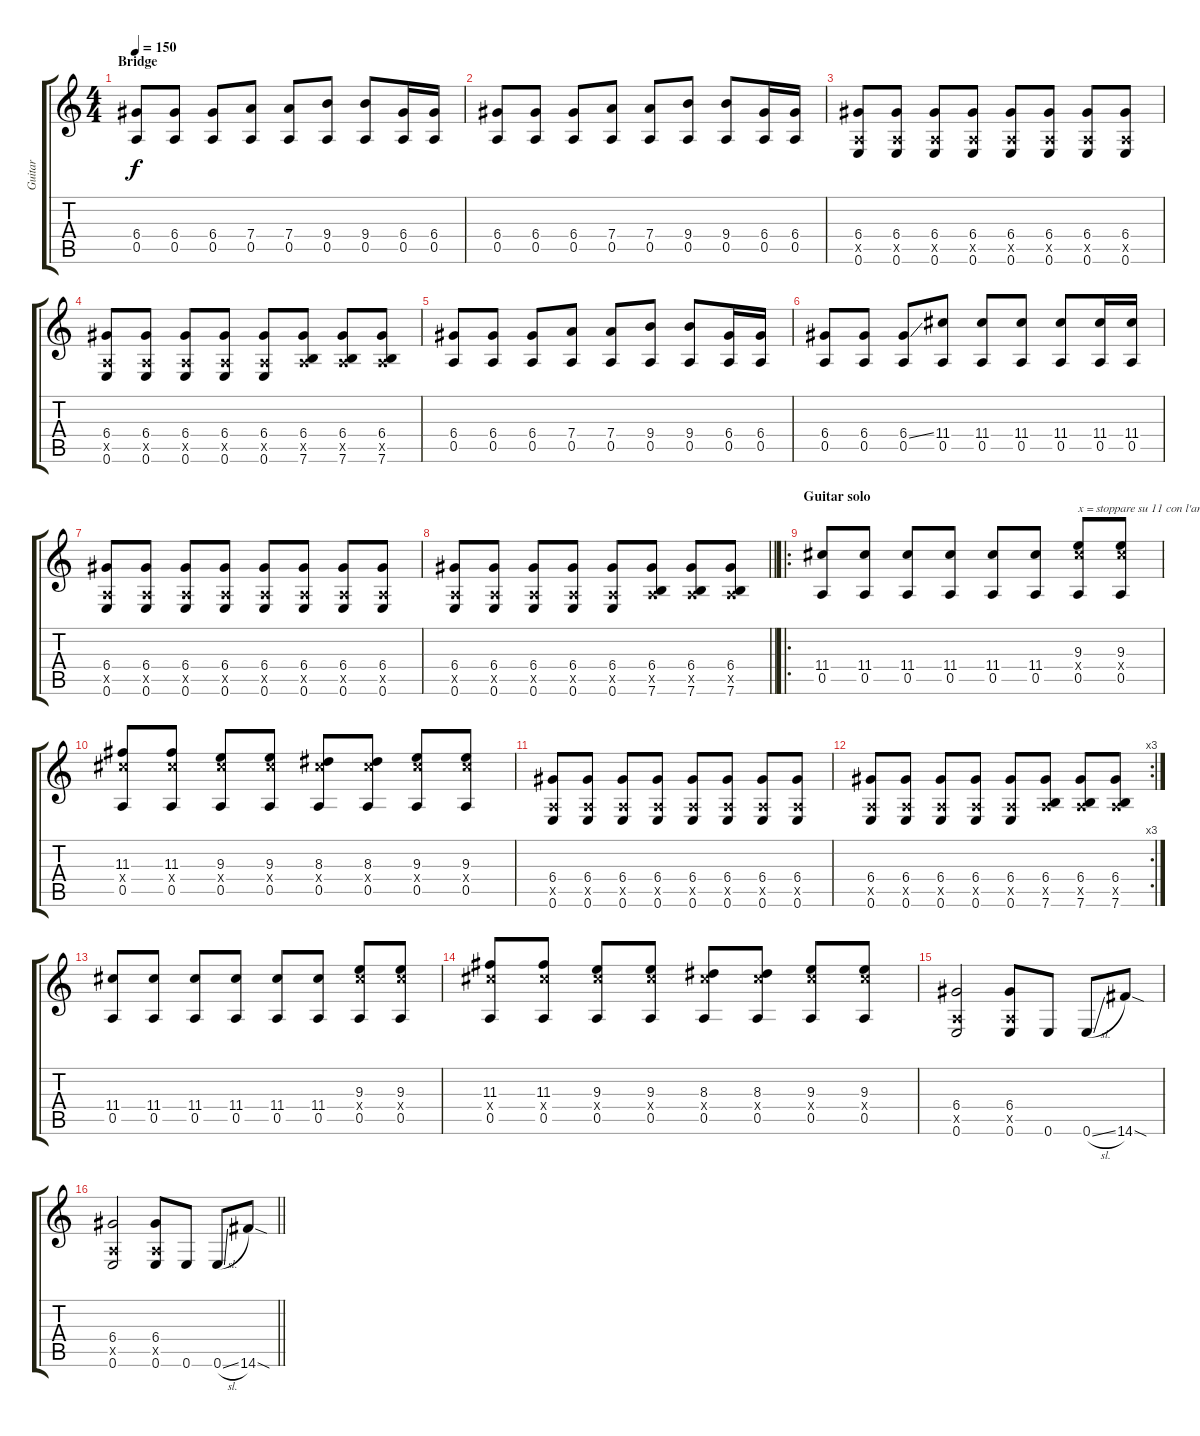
\track ("Guitar" "Guitar") {instrument overdrivenguitar}
\staff {score tabs}
\tuning (E4 B3 G3 D3 A2 E2) {hide}
\ts (4 4)
\section ("" "Bridge")
\tempo 150
\clef g2
\ks c
(6.4 0.5).8{dy f} (6.4 0.5).8 (6.4 0.5).8 (7.4 0.5).8 (7.4 0.5).8 (9.4 0.5).8 (9.4 0.5).8 (6.4 0.5).16 (6.4 0.5).16 |
(6.4 0.5).8 (6.4 0.5).8 (6.4 0.5).8 (7.4 0.5).8 (7.4 0.5).8 (9.4 0.5).8 (9.4 0.5).8 (6.4 0.5).16 (6.4 0.5).16 |
(6.4 0.5{x} 0.6).8 (6.4 0.5{x} 0.6).8 (6.4 0.5{x} 0.6).8 (6.4 0.5{x} 0.6).8 (6.4 0.5{x} 0.6).8 (6.4 0.5{x} 0.6).8 (6.4 0.5{x} 0.6).8 (6.4 0.5{x} 0.6).8 |
(6.4 0.5{x} 0.6).8 (6.4 0.5{x} 0.6).8 (6.4 0.5{x} 0.6).8 (6.4 0.5{x} 0.6).8 (6.4 0.5{x} 0.6).8 (6.4 0.5{x} 7.6).8 (6.4 0.5{x} 7.6).8 (6.4 0.5{x} 7.6).8 |
(6.4 0.5).8 (6.4 0.5).8 (6.4 0.5).8 (7.4 0.5).8 (7.4 0.5).8 (9.4 0.5).8 (9.4 0.5).8 (6.4 0.5).16 (6.4 0.5).16 |
(6.4 0.5).8 (6.4 0.5).8 (6.4{ss} 0.5).8 (11.4 0.5).8 (11.4 0.5).8 (11.4 0.5).8 (11.4 0.5).8 (11.4 0.5).16 (11.4 0.5).16 |
(6.4 0.5{x} 0.6).8 (6.4 0.5{x} 0.6).8 (6.4 0.5{x} 0.6).8 (6.4 0.5{x} 0.6).8 (6.4 0.5{x} 0.6).8 (6.4 0.5{x} 0.6).8 (6.4 0.5{x} 0.6).8 (6.4 0.5{x} 0.6).8 |
\barLineRight lightlight
(6.4 0.5{x} 0.6).8 (6.4 0.5{x} 0.6).8 (6.4 0.5{x} 0.6).8 (6.4 0.5{x} 0.6).8 (6.4 0.5{x} 0.6).8 (6.4 0.5{x} 7.6).8 (6.4 0.5{x} 7.6).8 (6.4 0.5{x} 7.6).8 |
\ro
\section ("" "Guitar solo")
(11.4 0.5).8 (11.4 0.5).8 (11.4 0.5).8 (11.4 0.5).8 (11.4 0.5).8 (11.4 0.5).8 (9.3 11.4{x} 0.5).8{txt "x = stoppare su 11 con l'anulare"} (9.3 11.4{x} 0.5).8 |
(11.3 11.4{x} 0.5).8 (11.3 11.4{x} 0.5).8 (9.3 11.4{x} 0.5).8 (9.3 11.4{x} 0.5).8 (8.3 11.4{x} 0.5).8 (8.3 11.4{x} 0.5).8 (9.3 11.4{x} 0.5).8 (9.3 11.4{x} 0.5).8 |
(6.4 0.5{x} 0.6).8 (6.4 0.5{x} 0.6).8 (6.4 0.5{x} 0.6).8 (6.4 0.5{x} 0.6).8 (6.4 0.5{x} 0.6).8 (6.4 0.5{x} 0.6).8 (6.4 0.5{x} 0.6).8 (6.4 0.5{x} 0.6).8 |
\rc 3
(6.4 0.5{x} 0.6).8 (6.4 0.5{x} 0.6).8 (6.4 0.5{x} 0.6).8 (6.4 0.5{x} 0.6).8 (6.4 0.5{x} 0.6).8 (6.4 0.5{x} 7.6).8 (6.4 0.5{x} 7.6).8 (6.4 0.5{x} 7.6).8 |
(11.4 0.5).8 (11.4 0.5).8 (11.4 0.5).8 (11.4 0.5).8 (11.4 0.5).8 (11.4 0.5).8 (9.3 11.4{x} 0.5).8 (9.3 11.4{x} 0.5).8 |
(11.3 11.4{x} 0.5).8 (11.3 11.4{x} 0.5).8 (9.3 11.4{x} 0.5).8 (9.3 11.4{x} 0.5).8 (8.3 11.4{x} 0.5).8 (8.3 11.4{x} 0.5).8 (9.3 11.4{x} 0.5).8 (9.3 11.4{x} 0.5).8 |
(6.4 0.5{x} 0.6).2 (6.4 0.5{x} 0.6).8 0.6.8 0.6{sl}.8 14.6{sod}.8 |
\barLineRight lightlight
(6.4 0.5{x} 0.6).2 (6.4 0.5{x} 0.6).8 0.6.8 0.6{sl}.8 14.6{sod}.8
